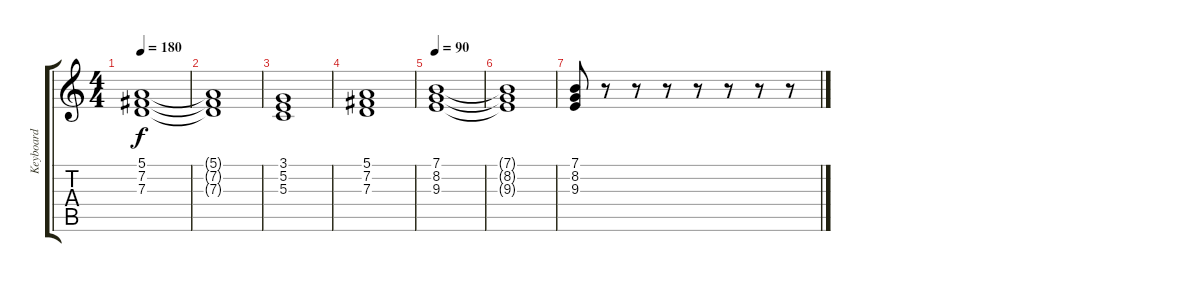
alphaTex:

\track ("Keyboard" "Keyboard") {instrument stringensemble1}
\staff {score tabs}
\tuning (E4 B3 G3 D3 A2 E2) {hide}
\ts (4 4)
\tempo 180
\clef g2
\ks c
(5.1 7.2 7.3).1{dy f} |
(5.1{t} 7.2{t} 7.3{t}).1 |
(3.1 5.2 5.3).1 |
(5.1 7.2 7.3).1 |
\tempo 90
(7.1 8.2 9.3).1 |
(7.1{t} 8.2{t} 9.3{t}).1 |
(7.1 8.2 9.3).8 r.8 r.8 r.8 r.8 r.8 r.8 r.8
